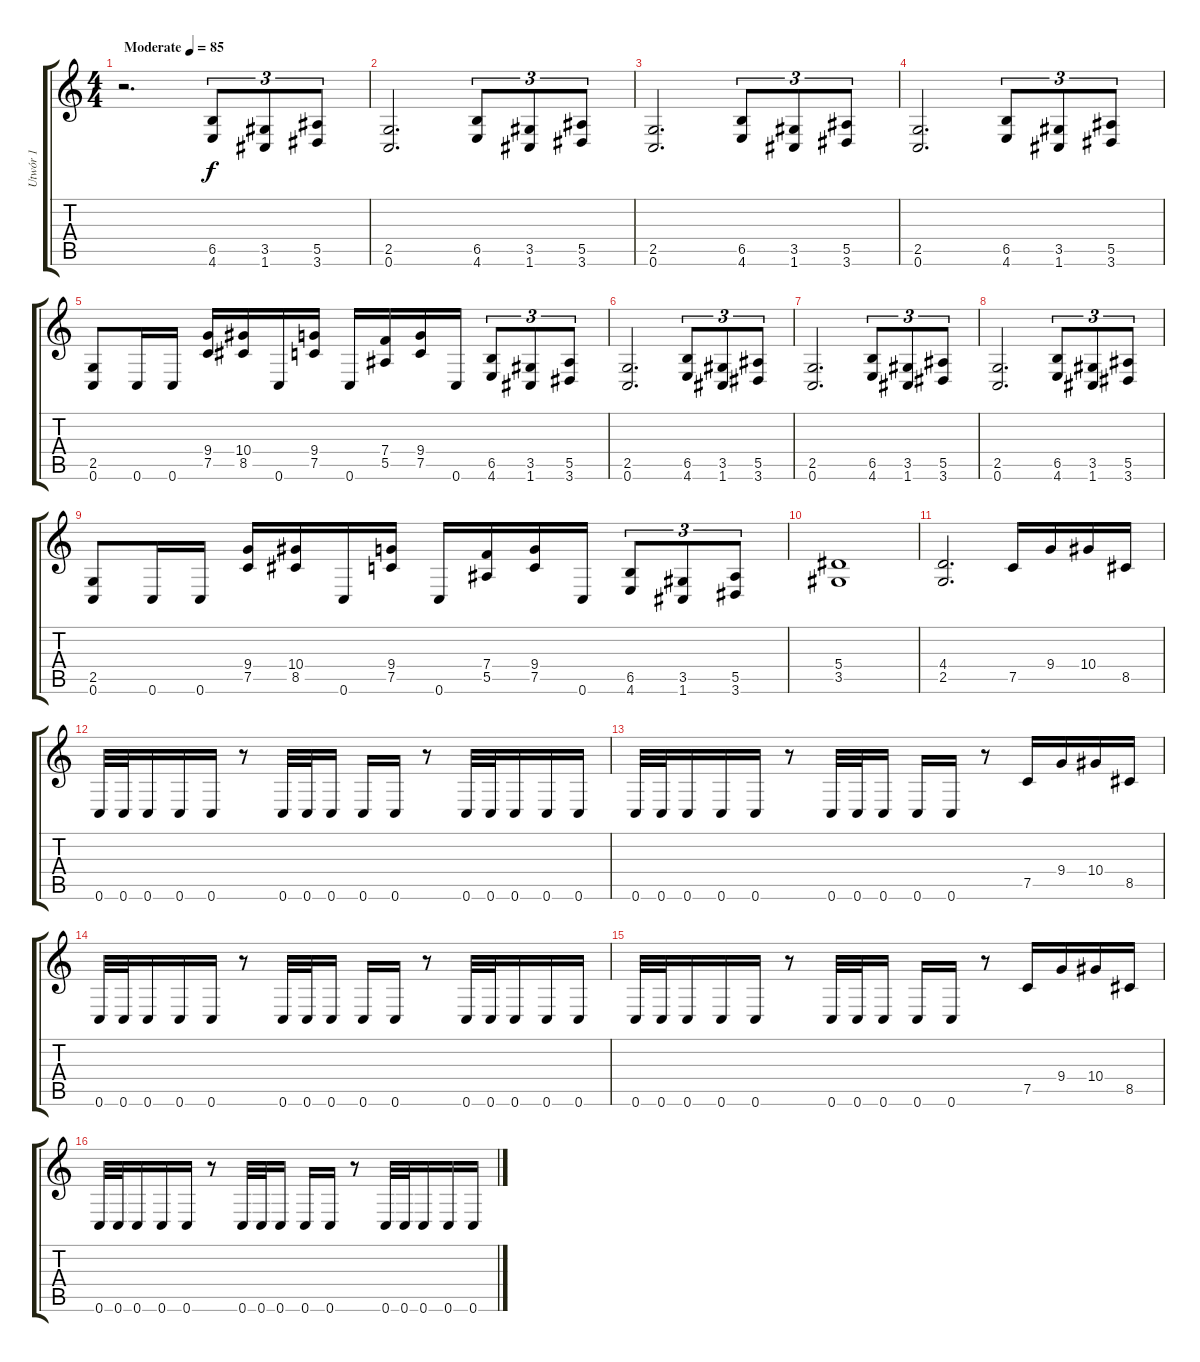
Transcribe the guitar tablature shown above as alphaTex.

\track ("Utwór 1" "Utwór 1") {instrument distortionguitar}
\staff {score tabs}
\tuning (C4 G3 Eb3 Bb2 F2 C2) {hide}
\ts (4 4)
\tempo (85 "Moderate")
\clef g2
\ks c
r.2{d dy f instrument distortionguitar} (6.5 4.6).8{tu (3 2)} (3.5 1.6).8{tu (3 2)} (5.5 3.6).8{tu (3 2)} |
(2.5 0.6).2{d} (6.5 4.6).8{tu (3 2)} (3.5 1.6).8{tu (3 2)} (5.5 3.6).8{tu (3 2)} |
(2.5 0.6).2{d} (6.5 4.6).8{tu (3 2)} (3.5 1.6).8{tu (3 2)} (5.5 3.6).8{tu (3 2)} |
(2.5 0.6).2{d} (6.5 4.6).8{tu (3 2)} (3.5 1.6).8{tu (3 2)} (5.5 3.6).8{tu (3 2)} |
(2.5 0.6).8 0.6.16 0.6.16 (9.4 7.5).16 (10.4 8.5).16 0.6.16 (9.4 7.5).16 0.6.16 (7.4 5.5).16 (9.4 7.5).16 0.6.16 (6.5 4.6).8{tu (3 2)} (3.5 1.6).8{tu (3 2)} (5.5 3.6).8{tu (3 2)} |
(2.5 0.6).2{d} (6.5 4.6).8{tu (3 2)} (3.5 1.6).8{tu (3 2)} (5.5 3.6).8{tu (3 2)} |
(2.5 0.6).2{d} (6.5 4.6).8{tu (3 2)} (3.5 1.6).8{tu (3 2)} (5.5 3.6).8{tu (3 2)} |
(2.5 0.6).2{d} (6.5 4.6).8{tu (3 2)} (3.5 1.6).8{tu (3 2)} (5.5 3.6).8{tu (3 2)} |
(2.5 0.6).8 0.6.16 0.6.16 (9.4 7.5).16 (10.4 8.5).16 0.6.16 (9.4 7.5).16 0.6.16 (7.4 5.5).16 (9.4 7.5).16 0.6.16 (6.5 4.6).8{tu (3 2)} (3.5 1.6).8{tu (3 2)} (5.5 3.6).8{tu (3 2)} |
(5.4 3.5).1 |
(4.4 2.5).2{d} 7.5.16 9.4.16 10.4.16 8.5.16 |
0.6.32 0.6.32 0.6.16 0.6.16 0.6.16 r.8 0.6.32 0.6.32 0.6.16 0.6.16 0.6.16 r.8 0.6.32 0.6.32 0.6.16 0.6.16 0.6.16 |
0.6.32 0.6.32 0.6.16 0.6.16 0.6.16 r.8 0.6.32 0.6.32 0.6.16 0.6.16 0.6.16 r.8 7.5.16 9.4.16 10.4.16 8.5.16 |
0.6.32 0.6.32 0.6.16 0.6.16 0.6.16 r.8 0.6.32 0.6.32 0.6.16 0.6.16 0.6.16 r.8 0.6.32 0.6.32 0.6.16 0.6.16 0.6.16 |
0.6.32 0.6.32 0.6.16 0.6.16 0.6.16 r.8 0.6.32 0.6.32 0.6.16 0.6.16 0.6.16 r.8 7.5.16 9.4.16 10.4.16 8.5.16 |
0.6.32 0.6.32 0.6.16 0.6.16 0.6.16 r.8 0.6.32 0.6.32 0.6.16 0.6.16 0.6.16 r.8 0.6.32 0.6.32 0.6.16 0.6.16 0.6.16
